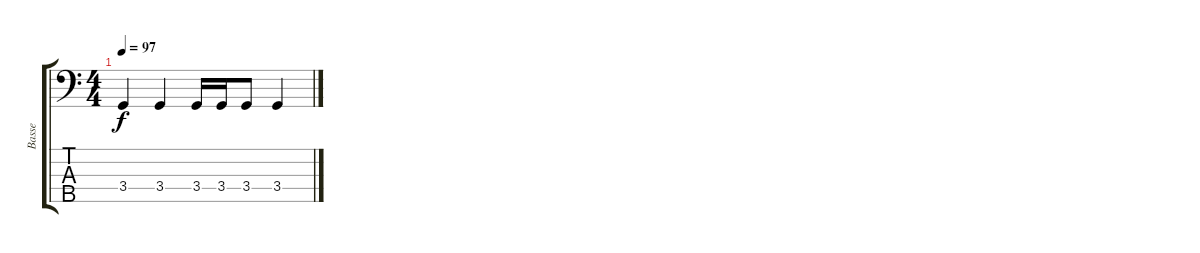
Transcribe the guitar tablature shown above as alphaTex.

\track ("Basse" "Basse") {instrument electricbassfinger}
\staff {score tabs}
\tuning (G2 D2 A1 E1 B0) {hide}
\ts (4 4)
\tempo 97
\clef f4
\ks c
3.4.4{dy f} 3.4.4 3.4.16 3.4.16 3.4.8 3.4.4
